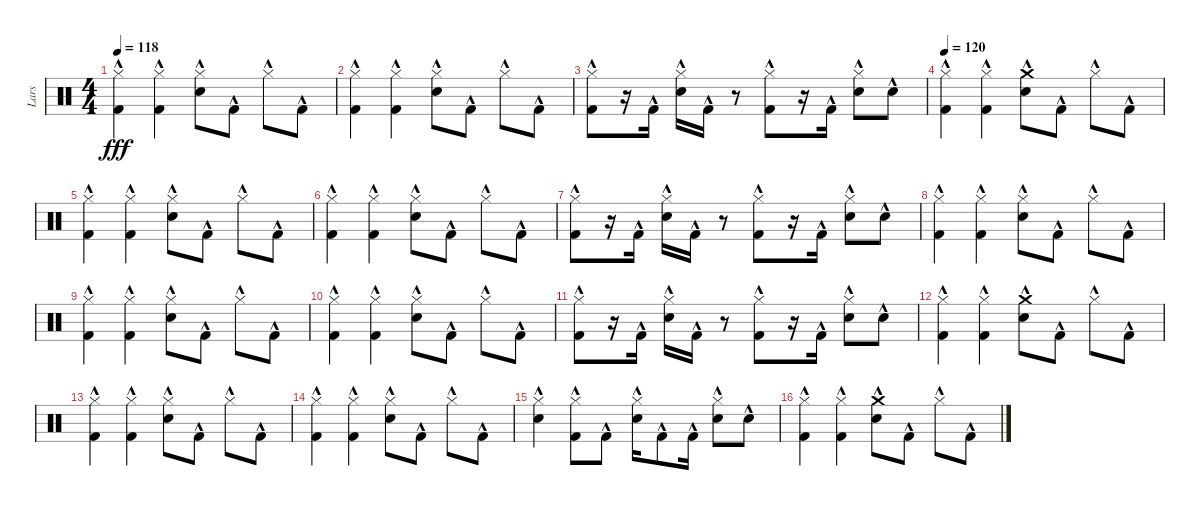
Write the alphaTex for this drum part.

\track ("Lars" "Lars") {instrument percussion}
\staff {score}
\articulation defaults
\ts (4 4)
\tempo 118
\clef neutral
\ks c
("Hi-Hat (closed)"{hac} "Kick (hit) 2"{hac}).4{dy fff} ("Hi-Hat (closed)"{hac} "Kick (hit) 2"{hac}).4 ("Hi-Hat (closed)"{hac} "Electric Snare (hit)"{hac}).8 "Kick (hit) 2"{hac}.8 "Hi-Hat (closed)"{hac}.8 "Kick (hit) 2"{hac}.8 |
("Hi-Hat (closed)"{hac} "Kick (hit) 2"{hac}).4 ("Hi-Hat (closed)"{hac} "Kick (hit) 2"{hac}).4 ("Hi-Hat (closed)"{hac} "Electric Snare (hit)"{hac}).8 "Kick (hit) 2"{hac}.8 "Hi-Hat (closed)"{hac}.8 "Kick (hit) 2"{hac}.8 |
("Hi-Hat (closed)"{hac} "Kick (hit) 2"{hac}).8 r.16 "Kick (hit) 2"{hac}.16 ("Hi-Hat (closed)"{hac} "Electric Snare (hit)"{hac}).16 "Kick (hit) 2"{hac}.16 r.8 ("Hi-Hat (closed)"{hac} "Kick (hit) 2"{hac}).8 r.16 "Kick (hit) 2"{hac}.16 ("Hi-Hat (closed)"{hac} "Electric Snare (hit)"{hac}).8 "Electric Snare (hit)"{hac}.8 |
\tempo 120
("Hi-Hat (closed)"{hac} "Kick (hit) 2"{hac}).4 ("Hi-Hat (closed)"{hac} "Kick (hit) 2"{hac}).4 ("Crash medium (hit)"{hac} "Electric Snare (hit)"{hac}).8 "Kick (hit) 2"{hac}.8 "Hi-Hat (closed)"{hac}.8 "Kick (hit) 2"{hac}.8 |
("Hi-Hat (closed)"{hac} "Kick (hit) 2"{hac}).4 ("Hi-Hat (closed)"{hac} "Kick (hit) 2"{hac}).4 ("Hi-Hat (closed)"{hac} "Electric Snare (hit)"{hac}).8 "Kick (hit) 2"{hac}.8 "Hi-Hat (closed)"{hac}.8 "Kick (hit) 2"{hac}.8 |
("Hi-Hat (closed)"{hac} "Kick (hit) 2"{hac}).4 ("Hi-Hat (closed)"{hac} "Kick (hit) 2"{hac}).4 ("Hi-Hat (closed)"{hac} "Electric Snare (hit)"{hac}).8 "Kick (hit) 2"{hac}.8 "Hi-Hat (closed)"{hac}.8 "Kick (hit) 2"{hac}.8 |
("Hi-Hat (closed)"{hac} "Kick (hit) 2"{hac}).8 r.16 "Kick (hit) 2"{hac}.16 ("Hi-Hat (closed)"{hac} "Electric Snare (hit)"{hac}).16 "Kick (hit) 2"{hac}.16 r.8 ("Hi-Hat (closed)"{hac} "Kick (hit) 2"{hac}).8 r.16 "Kick (hit) 2"{hac}.16 ("Hi-Hat (closed)"{hac} "Electric Snare (hit)"{hac}).8 "Electric Snare (hit)"{hac}.8 |
("Hi-Hat (closed)"{hac} "Kick (hit) 2"{hac}).4 ("Hi-Hat (closed)"{hac} "Kick (hit) 2"{hac}).4 ("Hi-Hat (closed)"{hac} "Electric Snare (hit)"{hac}).8 "Kick (hit) 2"{hac}.8 "Hi-Hat (closed)"{hac}.8 "Kick (hit) 2"{hac}.8 |
("Hi-Hat (closed)"{hac} "Kick (hit) 2"{hac}).4 ("Hi-Hat (closed)"{hac} "Kick (hit) 2"{hac}).4 ("Hi-Hat (closed)"{hac} "Electric Snare (hit)"{hac}).8 "Kick (hit) 2"{hac}.8 "Hi-Hat (closed)"{hac}.8 "Kick (hit) 2"{hac}.8 |
("Hi-Hat (closed)"{hac} "Kick (hit) 2"{hac}).4 ("Hi-Hat (closed)"{hac} "Kick (hit) 2"{hac}).4 ("Hi-Hat (closed)"{hac} "Electric Snare (hit)"{hac}).8 "Kick (hit) 2"{hac}.8 "Hi-Hat (closed)"{hac}.8 "Kick (hit) 2"{hac}.8 |
("Hi-Hat (closed)"{hac} "Kick (hit) 2"{hac}).8 r.16 "Kick (hit) 2"{hac}.16 ("Hi-Hat (closed)"{hac} "Electric Snare (hit)"{hac}).16 "Kick (hit) 2"{hac}.16 r.8 ("Hi-Hat (closed)"{hac} "Kick (hit) 2"{hac}).8 r.16 "Kick (hit) 2"{hac}.16 ("Hi-Hat (closed)"{hac} "Electric Snare (hit)"{hac}).8 "Electric Snare (hit)"{hac}.8 |
("Hi-Hat (closed)"{hac} "Kick (hit) 2"{hac}).4 ("Hi-Hat (closed)"{hac} "Kick (hit) 2"{hac}).4 ("Crash medium (hit)"{hac} "Electric Snare (hit)"{hac}).8 "Kick (hit) 2"{hac}.8 "Hi-Hat (closed)"{hac}.8 "Kick (hit) 2"{hac}.8 |
("Hi-Hat (closed)"{hac} "Kick (hit) 2"{hac}).4 ("Hi-Hat (closed)"{hac} "Kick (hit) 2"{hac}).4 ("Hi-Hat (closed)"{hac} "Electric Snare (hit)"{hac}).8 "Kick (hit) 2"{hac}.8 "Hi-Hat (closed)"{hac}.8 "Kick (hit) 2"{hac}.8 |
("Hi-Hat (closed)"{hac} "Kick (hit) 2"{hac}).4 ("Hi-Hat (closed)"{hac} "Kick (hit) 2"{hac}).4 ("Hi-Hat (closed)"{hac} "Electric Snare (hit)"{hac}).8 "Kick (hit) 2"{hac}.8 "Hi-Hat (closed)"{hac}.8 "Kick (hit) 2"{hac}.8 |
("Hi-Hat (closed)"{hac} "Electric Snare (hit)"{hac}).4 ("Hi-Hat (closed)"{hac} "Kick (hit) 2"{hac}).8 "Kick (hit) 2"{hac}.8 ("Hi-Hat (closed)"{hac} "Electric Snare (hit)"{hac}).16 "Kick (hit) 2"{hac}.8 "Kick (hit) 2"{hac}.16 ("Hi-Hat (closed)"{hac} "Electric Snare (hit)"{hac}).8 "Electric Snare (hit)"{hac}.8 |
("Hi-Hat (closed)"{hac} "Kick (hit) 2"{hac}).4 ("Hi-Hat (closed)"{hac} "Kick (hit) 2"{hac}).4 ("Crash medium (hit)"{hac} "Electric Snare (hit)"{hac}).8 "Kick (hit) 2"{hac}.8 "Hi-Hat (closed)"{hac}.8 "Kick (hit) 2"{hac}.8
